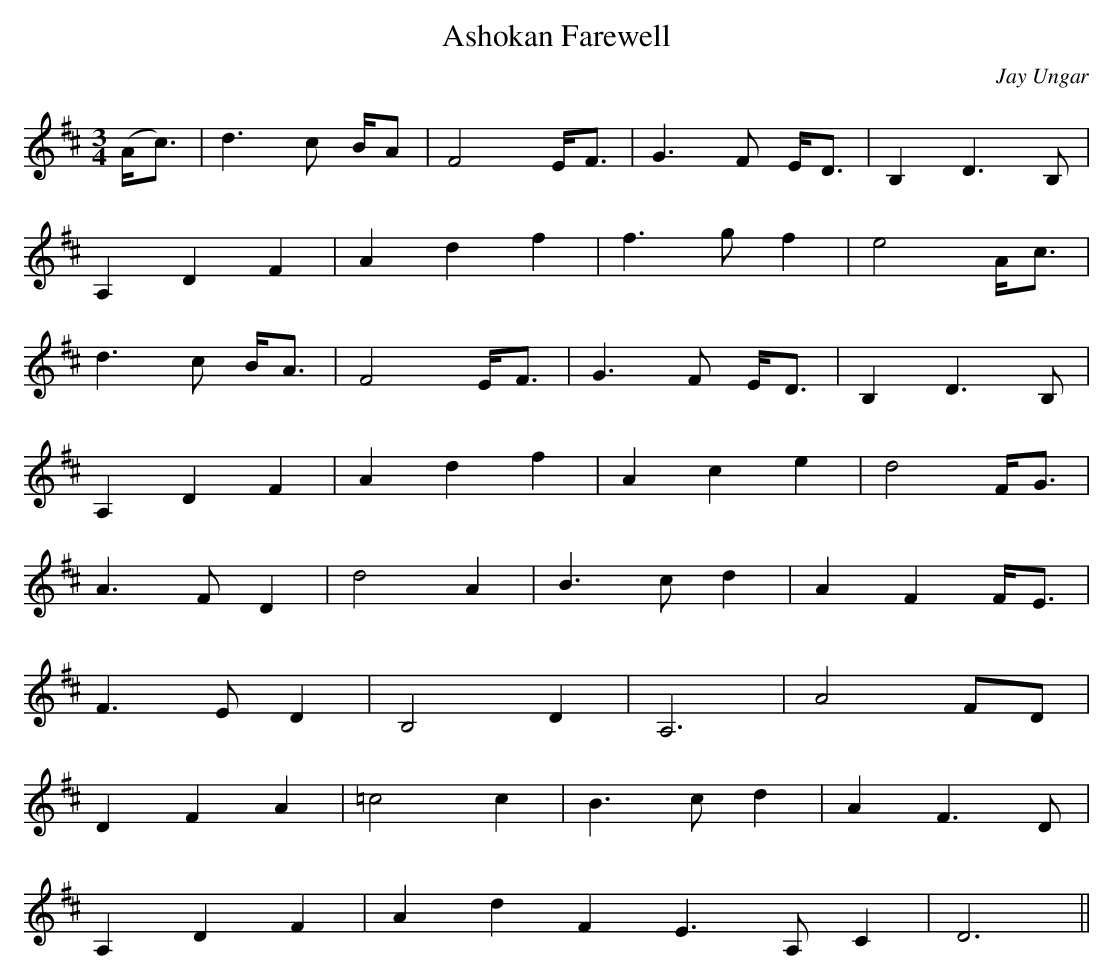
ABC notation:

X:1
T:Ashokan Farewell
C:Jay Ungar
M:3/4
L:1/8
K:D
(A<c) | d3 c B/A | F4 E<F | G3 F E<D | B,2 D3 B, |
A,2 D2 F2 | A2 d2 f2 | f3 g f2 | e4 A<c |
d3 c B<A | F4 E<F | G3 F E<D | B,2 D3 B, |
A,2 D2 F2 | A2 d2 f2 | A2 c2 e2 | d4 F<G |
A3 F D2 | d4 A2 | B3 c d2 | A2 F2 F<E |
F3 E D2 | B,4 D2 | A,6 | A4 FD |
D2 F2 A2 | =c4 c2 | B3 c d2 | A2 F3 D |
A,2 D2 F2 | A2 d2 F2 E3 A, C2 | D6 ||
